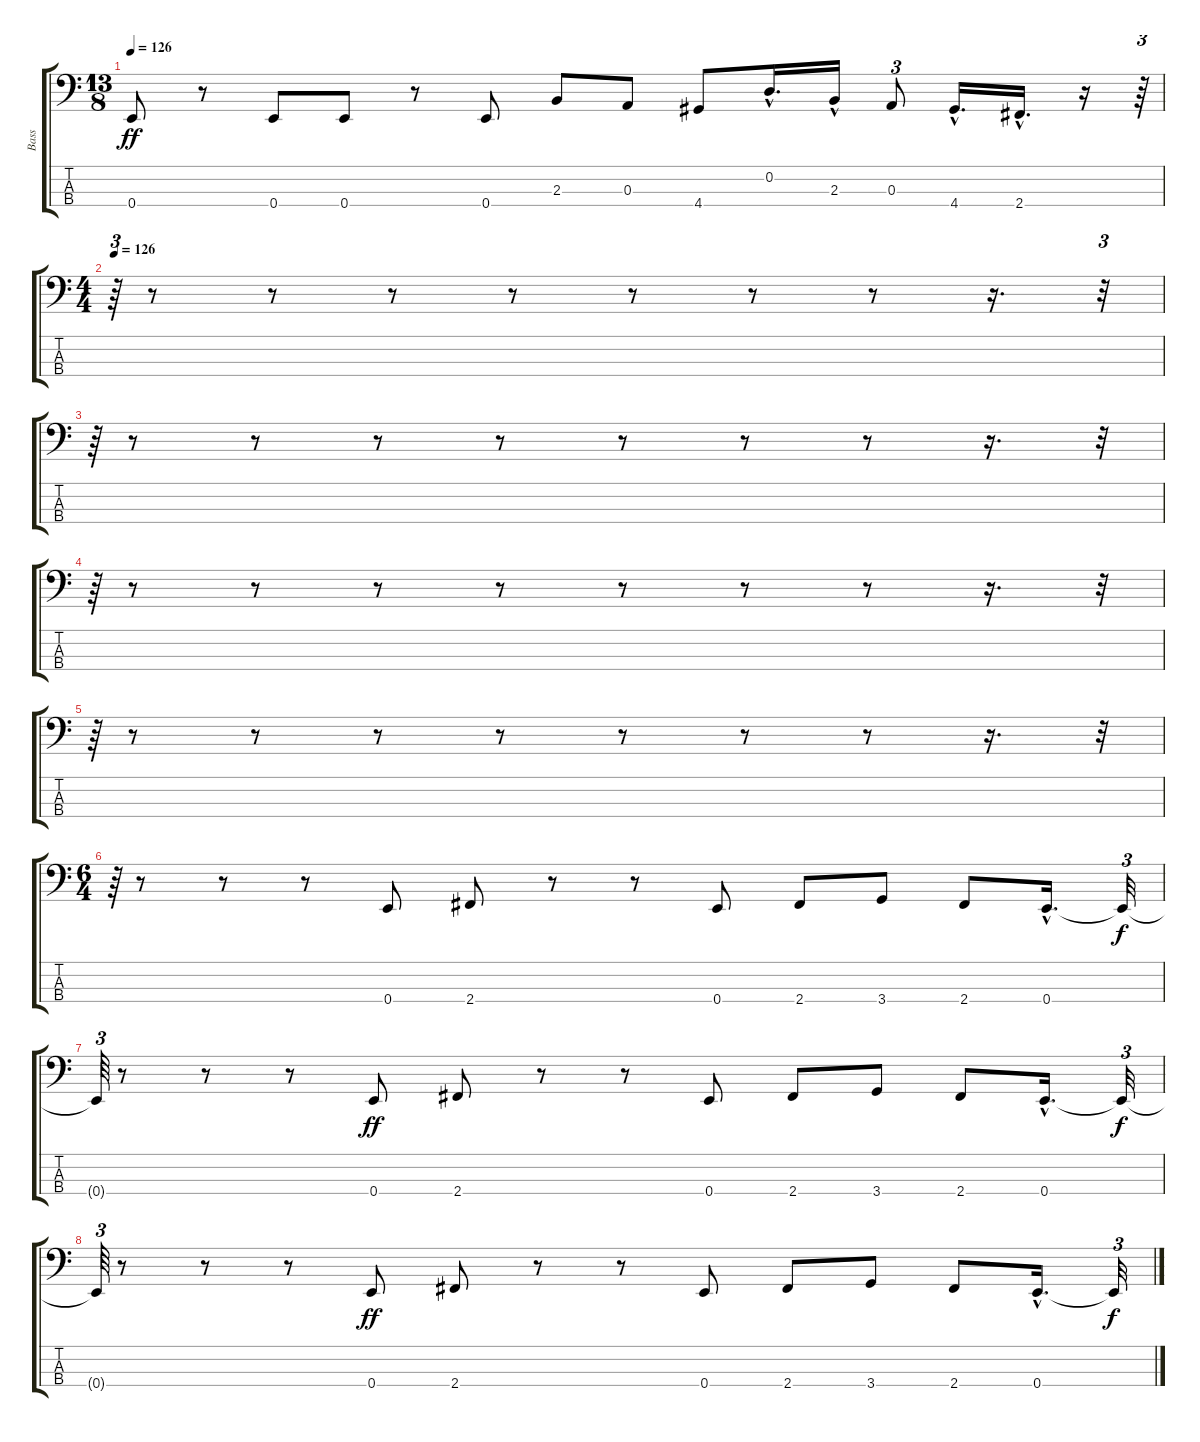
\track ("Bass" "Bass") {instrument electricbassfinger}
\staff {score tabs}
\tuning (G2 D2 A1 E1) {hide}
\ts (13 8)
\tempo 126
\clef f4
\ks c
0.4.8{dy ff} r.8 0.4.8 0.4.8 r.8 0.4.8 2.3.8 0.3.8 4.4.8 0.2{hac}.16{d} 2.3{hac}.16 0.3.8{tu (3 2)} 4.4{hac}.16{d} 2.4{hac}.16{d} r.16 r.64{tu (3 2)} |
\ts (4 4)
\tempo 126
r.64{tu (3 2)} r.8 r.8 r.8 r.8 r.8 r.8 r.8 r.16{d} r.32{tu (3 2)} |
r.64{tu (3 2)} r.8 r.8 r.8 r.8 r.8 r.8 r.8 r.16{d} r.32{tu (3 2)} |
r.64{tu (3 2)} r.8 r.8 r.8 r.8 r.8 r.8 r.8 r.16{d} r.32{tu (3 2)} |
r.64{tu (3 2)} r.8 r.8 r.8 r.8 r.8 r.8 r.8 r.16{d} r.32{tu (3 2)} |
\ts (6 4)
r.64{tu (3 2)} r.8 r.8 r.8 0.4.8 2.4.8 r.8 r.8 0.4.8 2.4.8 3.4.8 2.4.8 0.4{hac}.16{d} 0.4{t}.32{tu (3 2) dy f} |
0.4{t}.64{tu (3 2)} r.8 r.8 r.8 0.4.8{dy ff} 2.4.8 r.8 r.8 0.4.8 2.4.8 3.4.8 2.4.8 0.4{hac}.16{d} 0.4{t}.32{tu (3 2) dy f} |
0.4{t}.64{tu (3 2)} r.8 r.8 r.8 0.4.8{dy ff} 2.4.8 r.8 r.8 0.4.8 2.4.8 3.4.8 2.4.8 0.4{hac}.16{d} 0.4{t}.32{tu (3 2) dy f}
